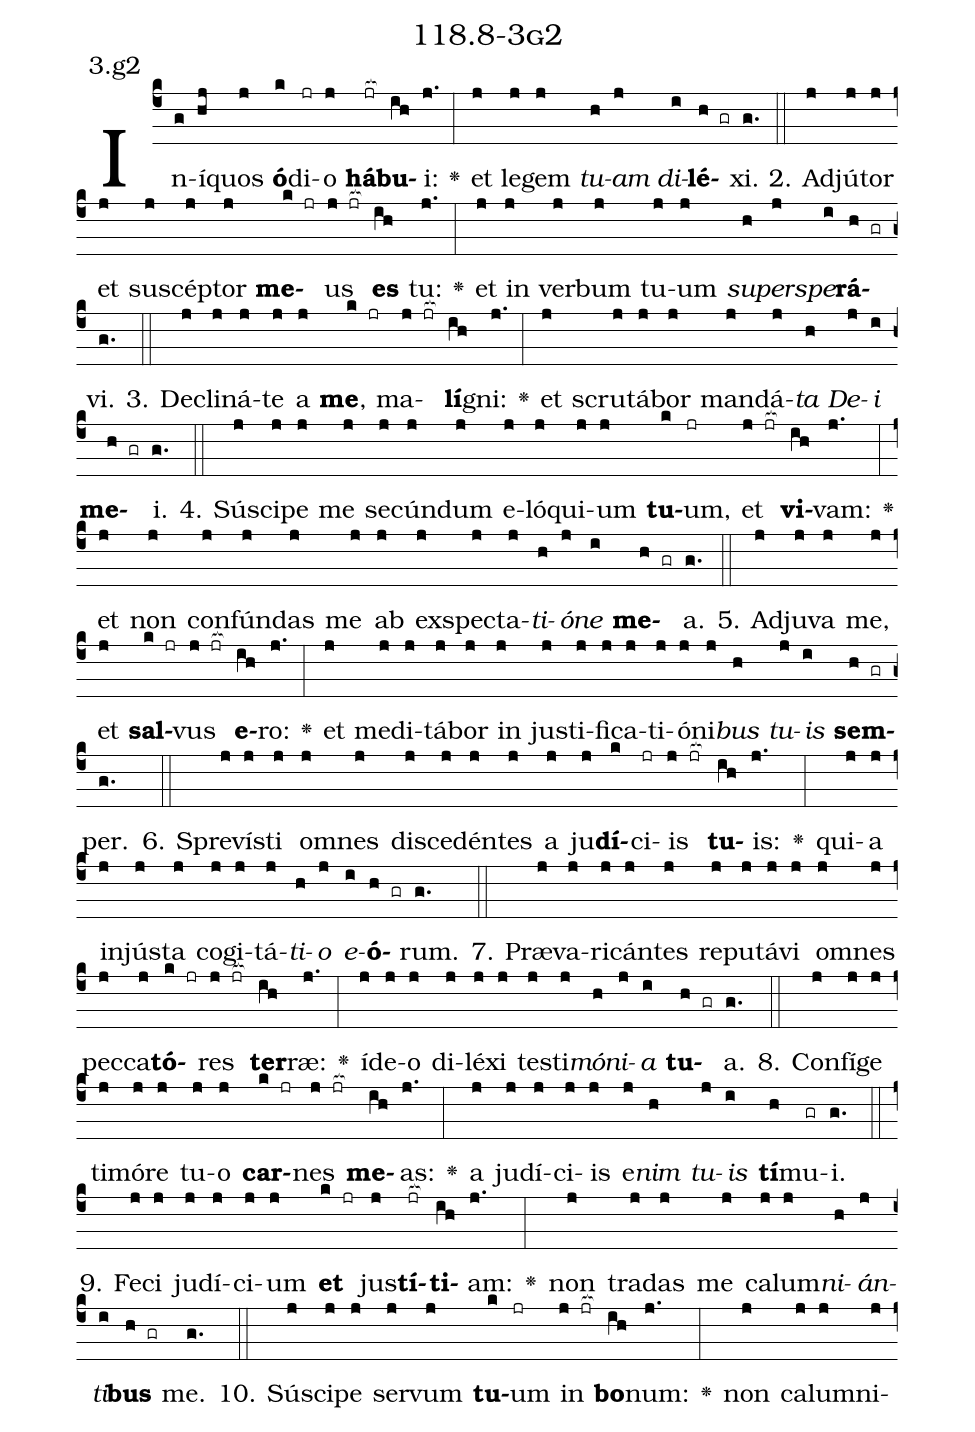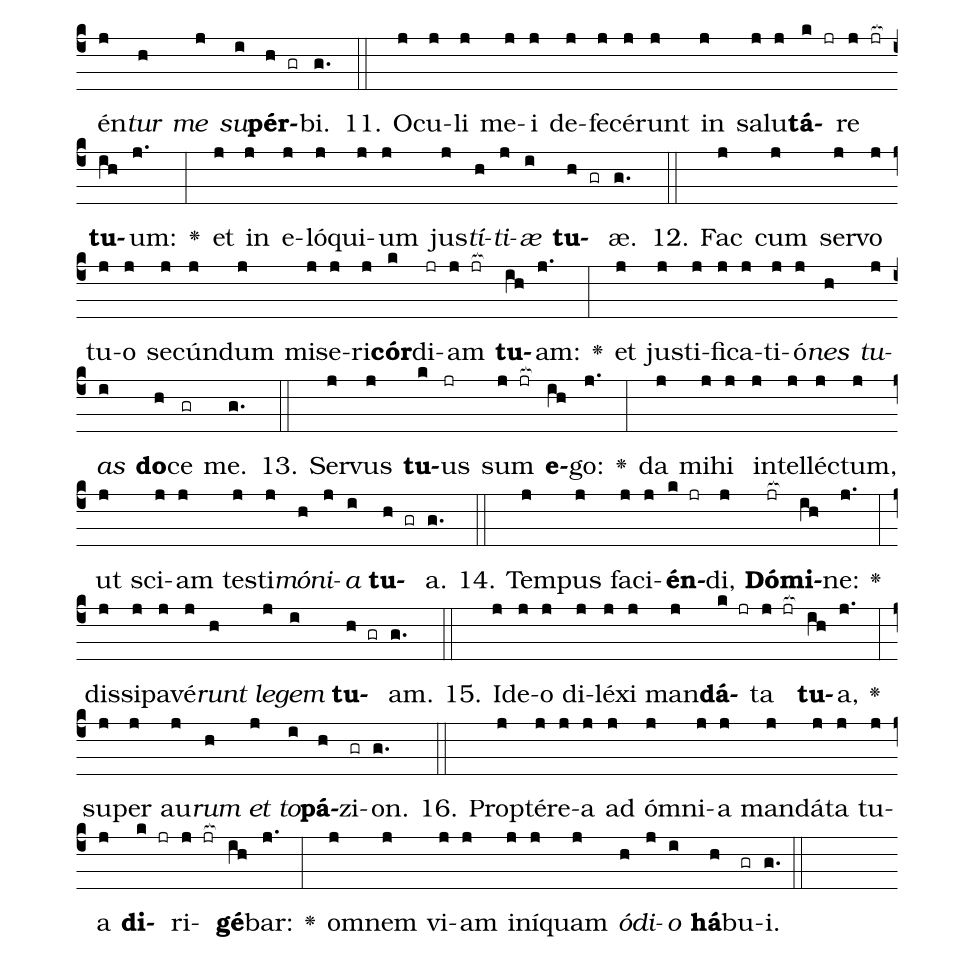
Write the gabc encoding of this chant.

name: 118.8-3g2;
annotation: 3.g2;
%%
(c4)In(g)í(hj)quos(j) <b>ó</b>(k)di(jr)o(j) <b>há</b>(jr[ocb:1{])<b>bu</b>(ih[ocb:0}])i:(j.) <v>\greheightstar</v>(:) et(j) le(j)gem(j) <i>tu</i>(h)<i>am</i>(j) <i>di</i>(i)<b>lé</b>(h gr)xi.(g.) (::)
2. Ad(j)jú(j)tor(j) et(j) su(j)scép(j)tor(j) <b>me</b>(k jr)us(j jr[ocb:1{]) <b>es</b>(ih[ocb:0}]) tu:(j.) <v>\greheightstar</v>(:) et(j) in(j) ver(j)bum(j) tu(j)um(j) <i>su</i>(h)<i>per</i>(j)<i>spe</i>(i)<b>rá</b>(h gr)vi.(g.) (::)
3. De(j)cli(j)ná(j)te(j) a(j) <b>me</b>,(k jr) ma(j jr[ocb:1{])<b>lí</b>(ih[ocb:0}])gni:(j.) <v>\greheightstar</v>(:) et(j) scru(j)tá(j)bor(j) man(j)dá(j)<i>ta</i>(h) <i>De</i>(j)<i>i</i>(i) <b>me</b>(h gr)i.(g.) (::)
4. Sú(j)sci(j)pe(j) me(j) se(j)cún(j)dum(j) e(j)ló(j)qui(j)um(j) <b>tu</b>(k)um,(jr) et(j jr[ocb:1{]) <b>vi</b>(ih[ocb:0}])vam:(j.) <v>\greheightstar</v>(:) et(j) non(j) con(j)fún(j)das(j) me(j) ab(j) ex(j)spec(j)ta(j)<i>ti</i>(h)<i>ó</i>(j)<i>ne</i>(i) <b>me</b>(h gr)a.(g.) (::)
5. Ad(j)ju(j)va(j) me,(j) et(j) <b>sal</b>(k jr)vus(j jr[ocb:1{]) <b>e</b>(ih[ocb:0}])ro:(j.) <v>\greheightstar</v>(:) et(j) me(j)di(j)tá(j)bor(j) in(j) jus(j)ti(j)fi(j)ca(j)ti(j)ó(j)ni(j)<i>bus</i>(h) <i>tu</i>(j)<i>is</i>(i) <b>sem</b>(h gr)per.(g.) (::)
6. Spre(j)vís(j)ti(j) om(j)nes(j) di(j)sce(j)dén(j)tes(j) a(j) ju(j)<b>dí</b>(k)ci(jr)is(j jr[ocb:1{]) <b>tu</b>(ih[ocb:0}])is:(j.) <v>\greheightstar</v>(:) qui(j)a(j) in(j)jús(j)ta(j) co(j)gi(j)tá(j)<i>ti</i>(h)<i>o</i>(j) <i>e</i>(i)<b>ó</b>(h gr)rum.(g.) (::)
7. Præ(j)va(j)ri(j)cán(j)tes(j) re(j)pu(j)tá(j)vi(j) om(j)nes(j) pec(j)ca(j)<b>tó</b>(k jr)res(j jr[ocb:1{]) <b>ter</b>(ih[ocb:0}])ræ:(j.) <v>\greheightstar</v>(:) íd(j)e(j)o(j) di(j)lé(j)xi(j) tes(j)ti(j)<i>mó</i>(h)<i>ni</i>(j)<i>a</i>(i) <b>tu</b>(h gr)a.(g.) (::)
8. Con(j)fí(j)ge(j) ti(j)mó(j)re(j) tu(j)o(j) <b>car</b>(k jr)nes(j jr[ocb:1{]) <b>me</b>(ih[ocb:0}])as:(j.) <v>\greheightstar</v>(:) a(j) ju(j)dí(j)ci(j)is(j) e(j)<i>nim</i>(h) <i>tu</i>(j)<i>is</i>(i) <b>tí</b>(h)mu(gr)i.(g.) (::)
9. Fe(j)ci(j) ju(j)dí(j)ci(j)um(j) <b>et</b>(k jr) jus(j)<b>tí</b>(jr[ocb:1{])<b>ti</b>(ih[ocb:0}])am:(j.) <v>\greheightstar</v>(:) non(j) tra(j)das(j) me(j) ca(j)lum(j)<i>ni</i>(h)<i>án</i>(j)<i>ti</i>(i)<b>bus</b>(h gr) me.(g.) (::)
10. Sú(j)sci(j)pe(j) ser(j)vum(j) <b>tu</b>(k)um(jr) in(j jr[ocb:1{]) <b>bo</b>(ih[ocb:0}])num:(j.) <v>\greheightstar</v>(:) non(j) ca(j)lum(j)ni(j)én(j)<i>tur</i>(h) <i>me</i>(j) <i>su</i>(i)<b>pér</b>(h gr)bi.(g.) (::)
11. O(j)cu(j)li(j) me(j)i(j) de(j)fe(j)cé(j)runt(j) in(j) sa(j)lu(j)<b>tá</b>(k jr)re(j jr[ocb:1{]) <b>tu</b>(ih[ocb:0}])um:(j.) <v>\greheightstar</v>(:) et(j) in(j) e(j)ló(j)qui(j)um(j) jus(j)<i>tí</i>(h)<i>ti</i>(j)<i>æ</i>(i) <b>tu</b>(h gr)æ.(g.) (::)
12. Fac(j) cum(j) ser(j)vo(j) tu(j)o(j) se(j)cún(j)dum(j) mi(j)se(j)ri(j)<b>cór</b>(k)di(jr)am(j jr[ocb:1{]) <b>tu</b>(ih[ocb:0}])am:(j.) <v>\greheightstar</v>(:) et(j) jus(j)ti(j)fi(j)ca(j)ti(j)ó(j)<i>nes</i>(h) <i>tu</i>(j)<i>as</i>(i) <b>do</b>(h)ce(gr) me.(g.) (::)
13. Ser(j)vus(j) <b>tu</b>(k)us(jr) sum(j jr[ocb:1{]) <b>e</b>(ih[ocb:0}])go:(j.) <v>\greheightstar</v>(:) da(j) mi(j)hi(j) in(j)tel(j)léc(j)tum,(j) ut(j) sci(j)am(j) tes(j)ti(j)<i>mó</i>(h)<i>ni</i>(j)<i>a</i>(i) <b>tu</b>(h gr)a.(g.) (::)
14. Tem(j)pus(j) fa(j)ci(j)<b>én</b>(k jr)di,(j) <b>Dó</b>(jr[ocb:1{])<b>mi</b>(ih[ocb:0}])ne:(j.) <v>\greheightstar</v>(:) dis(j)si(j)pa(j)vé(j)<i>runt</i>(h) <i>le</i>(j)<i>gem</i>(i) <b>tu</b>(h gr)am.(g.) (::)
15. Id(j)e(j)o(j) di(j)lé(j)xi(j) man(j)<b>dá</b>(k jr)ta(j jr[ocb:1{]) <b>tu</b>(ih[ocb:0}])a,(j.) <v>\greheightstar</v>(:) su(j)per(j) au(j)<i>rum</i>(h) <i>et</i>(j) <i>to</i>(i)<b>pá</b>(h)zi(gr)on.(g.) (::)
16. Prop(j)tér(j)e(j)a(j) ad(j) óm(j)ni(j)a(j) man(j)dá(j)ta(j) tu(j)a(j) <b>di</b>(k jr)ri(j jr[ocb:1{])<b>gé</b>(ih[ocb:0}])bar:(j.) <v>\greheightstar</v>(:) om(j)nem(j) vi(j)am(j) in(j)í(j)quam(j) <i>ó</i>(h)<i>di</i>(j)<i>o</i>(i) <b>há</b>(h)bu(gr)i.(g.) (::)
